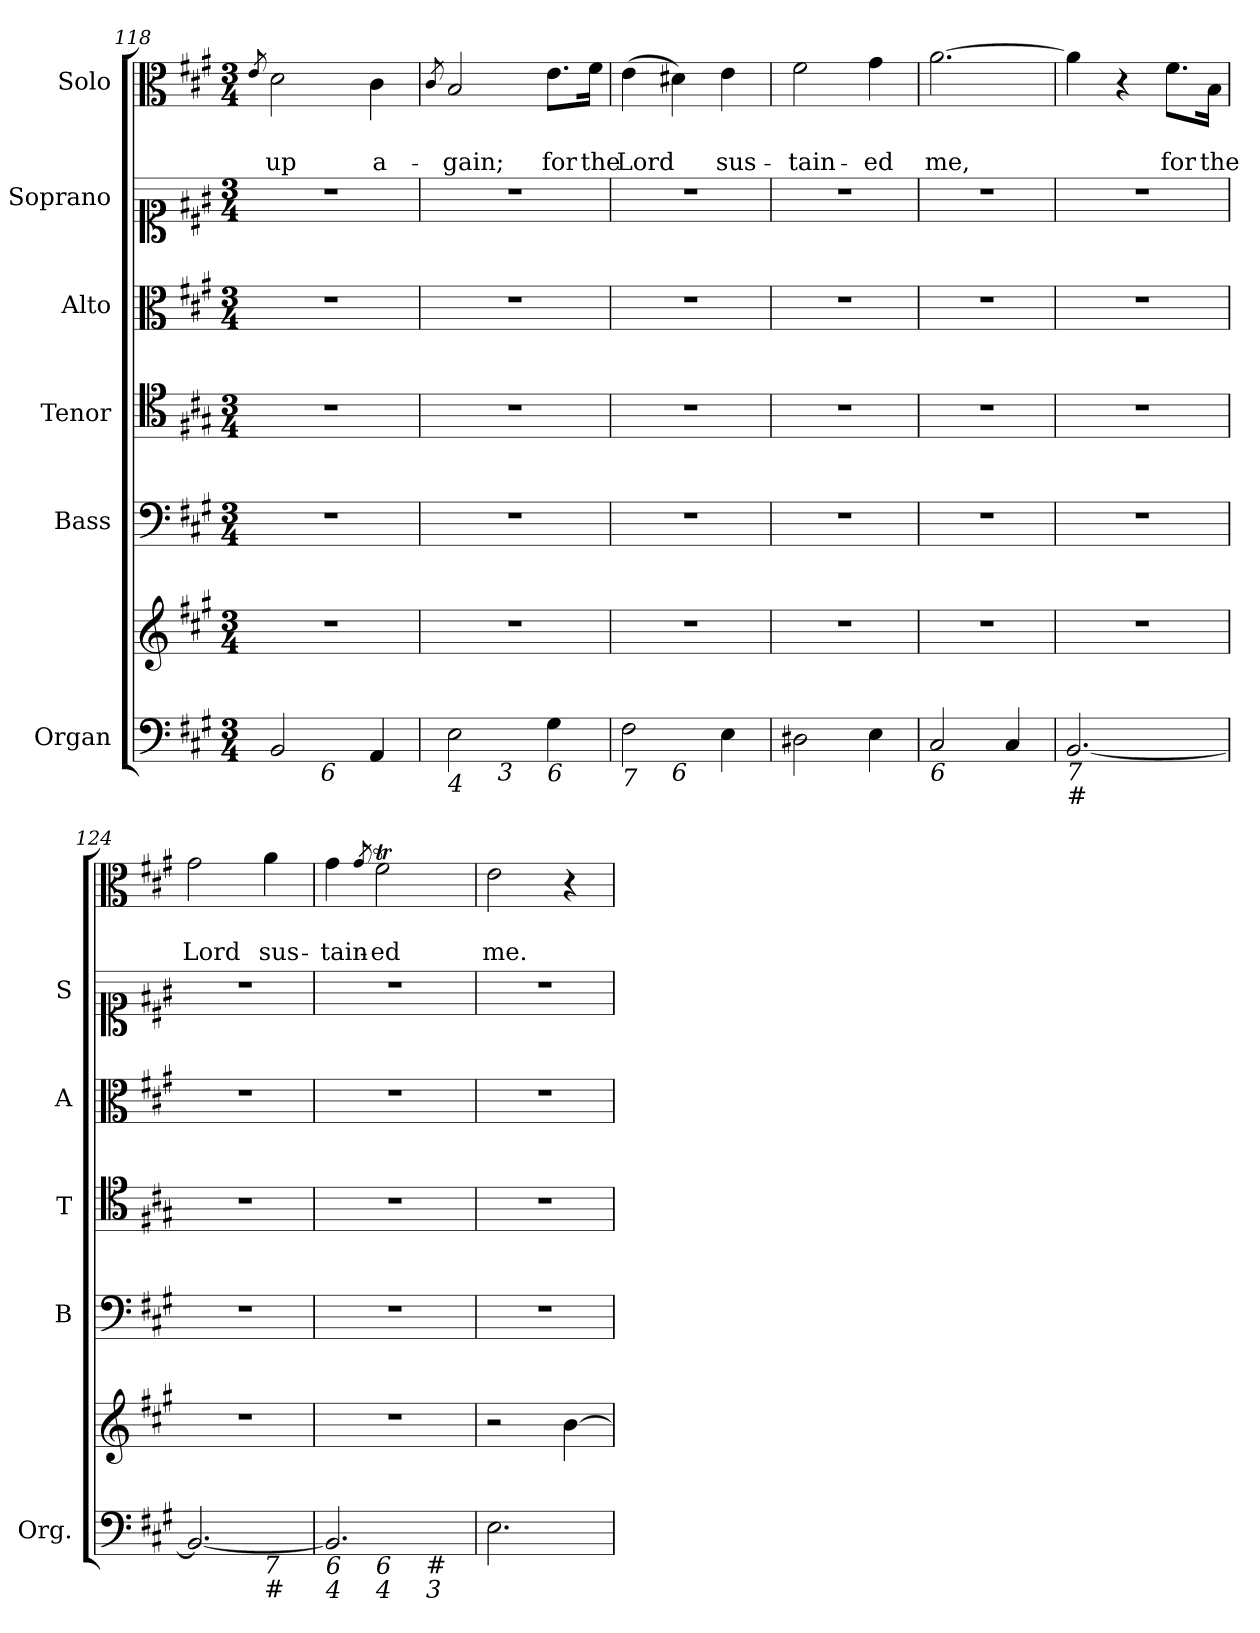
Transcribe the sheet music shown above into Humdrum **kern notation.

**kern	**kern	**kern	**kern	**kern	**kern	**kern	**text	**text
*part6	*part6	*part5	*part4	*part3	*part2	*part1	*part1	*part1
*staff7	*staff6	*staff5	*staff4	*staff3	*staff2	*staff1	*staff1	*staff1
*I"Organ	*	*I"Bass	*I"Tenor	*I"Alto	*I"Soprano	*I"Solo	*	*
*I'Org.	*	*I'B	*I'T	*I'A	*I'S	*	*	*
*clefF4	*clefG2	*clefF4	*clefC4	*clefC3	*clefC1	*clefC3	*	*
*k[f#c#g#]	*k[f#c#g#]	*k[f#c#g#]	*k[f#c#g#]	*k[f#c#g#]	*k[f#c#g#]	*k[f#c#g#]	*	*
*f#:	*f#:	*f#:	*f#:	*f#:	*f#:	*f#:	*	*
*M3/4	*M3/4	*M3/4	*M3/4	*M3/4	*M3/4	*M3/4	*	*
=118	=118	=118	=118	=118	=118	=118	=118	=118
.	.	.	.	.	.	8qe/	.	.
!LO:TX:b:i:t=7	!	!	!	!	!	!	!	!
!	!	!	!	!	!	!	!	!LO:LY:b
*^	*	*	*	*	*	*	*	*
2BB/	4ryy	2.r	2.r	2.r	2.r	2.r	2d\	.	up
!	!LO:TX:b:i:t=6	!	!	!	!	!	!	!	!
.	2ryy	.	.	.	.	.	.	.	.
!	!	!	!	!	!	!	!	!	!LO:LY:b
4AA/	.	.	.	.	.	.	4c#\	.	a-
=119	=119	=119	=119	=119	=119	=119	=119	=119	=119
.	.	.	.	.	.	.	8qc#/	.	.
!LO:TX:b:i:t=4	!	!	!	!	!	!	!	!	!
!	!	!	!	!	!	!	!	!	!LO:LY:b
2E\	4ryy	2.r	2.r	2.r	2.r	2.r	2B/	.	-gain;
!	!LO:TX:b:i:t=3	!	!	!	!	!	!	!	!
.	2ryy	.	.	.	.	.	.	.	.
!LO:TX:b:i:t=6	!	!	!	!	!	!	!	!	!
!	!	!	!	!	!	!	!	!	!LO:LY:b
4G#\	.	.	.	.	.	.	8.e\L	.	for
!	!	!	!	!	!	!	!	!	!LO:LY:b
.	.	.	.	.	.	.	16f#\Jk	.	the
!!LO:LB:g=z
=120	=120	=120	=120	=120	=120	=120	=120	=120	=120
!LO:TX:b:i:t=7	!	!	!	!	!	!	!	!	!
!	!	!	!	!	!	!	!	!	!LO:LY:b
2F#\	4ryy	2.r	2.r	2.r	2.r	2.r	(>4e\	.	Lord
!	!LO:TX:b:i:t=6	!	!	!	!	!	!	!	!
.	2ryy	.	.	.	.	.	4d#X\)	.	.
!	!	!	!	!	!	!	!	!	!LO:LY:b
4E\	.	.	.	.	.	.	4e\	.	sus-
=121	=121	=121	=121	=121	=121	=121	=121	=121	=121
!LO:TX:b:i:t=6	!	!	!	!	!	!	!	!	!
!	!	!	!	!	!	!	!	!	!LO:LY:b
*v	*v	*	*	*	*	*	*	*	*
2D#X\	2.r	2.r	2.r	2.r	2.r	2f#\	.	-tain-
!	!	!	!	!	!	!	!	!LO:LY:b
4E\	.	.	.	.	.	4g#\	.	-ed
=122	=122	=122	=122	=122	=122	=122	=122	=122
!LO:TX:b:i:t=6	!	!	!	!	!	!	!	!
!	!	!	!	!	!	!	!	!LO:LY:b
2C#/	2.r	2.r	2.r	2.r	2.r	[2.a\	.	me,
4C#/	.	.	.	.	.	.	.	.
=123	=123	=123	=123	=123	=123	=123	=123	=123
!LO:TX:b:i:t=7	!	!	!	!	!	!	!	!
!LO:TX:b:t=#	!	!	!	!	!	!	!	!
[2.BB/	2.r	2.r	2.r	2.r	2.r	4a\]	.	.
.	.	.	.	.	.	4r	.	.
!	!	!	!	!	!	!	!	!LO:LY:b
.	.	.	.	.	.	8.f#\L	.	for
!	!	!	!	!	!	!	!	!LO:LY:b
.	.	.	.	.	.	16B\Jk	.	the
=124	=124	=124	=124	=124	=124	=124	=124	=124
!LO:TX:b:i:t=6	!	!	!	!	!	!	!	!
!LO:TX:b:i:t=4	!	!	!	!	!	!	!	!
!	!	!	!	!	!	!	!	!LO:LY:b
*^	*	*	*	*	*	*	*	*
2.BB/_	2ryy	2.r	2.r	2.r	2.r	2.r	2g#\	.	Lord
!	!LO:TX:b:i:t=7	!	!	!	!	!	!	!	!
!	!LO:TX:b:t=#	!	!	!	!	!	!	!	!
!	!	!	!	!	!	!	!	!	!LO:LY:b
.	4ryy	.	.	.	.	.	4a\	.	sus-
=125	=125	=125	=125	=125	=125	=125	=125	=125	=125
!LO:TX:b:i:t=6	!	!	!	!	!	!	!	!	!
!LO:TX:b:i:t=4	!	!	!	!	!	!	!	!	!
!	!	!	!	!	!	!	!	!	!LO:LY:b
*	*^	*	*	*	*	*	*	*	*
2.BB/]	4ryy	2ryy	2.r	2.r	2.r	2.r	2.r	4g#\	.	-tain-
.	.	.	.	.	.	.	.	8qg#/	.	.
!	!LO:TX:b:i:t=6	!	!	!	!	!	!	!	!	!
!	!LO:TX:b:i:t=4	!	!	!	!	!	!	!	!	!
!	!	!	!	!	!	!	!	!	!	!LO:LY:b
.	2ryy	.	.	.	.	.	.	2f#T\	.	-ed
!	!	!LO:TX:b:t=#	!	!	!	!	!	!	!	!
!	!	!LO:TX:b:i:t=3	!	!	!	!	!	!	!	!
.	.	4ryy	.	.	.	.	.	.	.	.
=126	=126	=126	=126	=126	=126	=126	=126	=126	=126	=126
!	!	!	!	!	!	!	!	!	!	!LO:LY:b
*v	*v	*v	*	*	*	*	*	*	*	*
2.E\	2r	2.r	2.r	2.r	2.r	2e\	.	me.
.	[4b\	.	.	.	.	4r	.	.
=	=	=	=	=	=	=	=	=
*-	*-	*-	*-	*-	*-	*-	*-	*-
